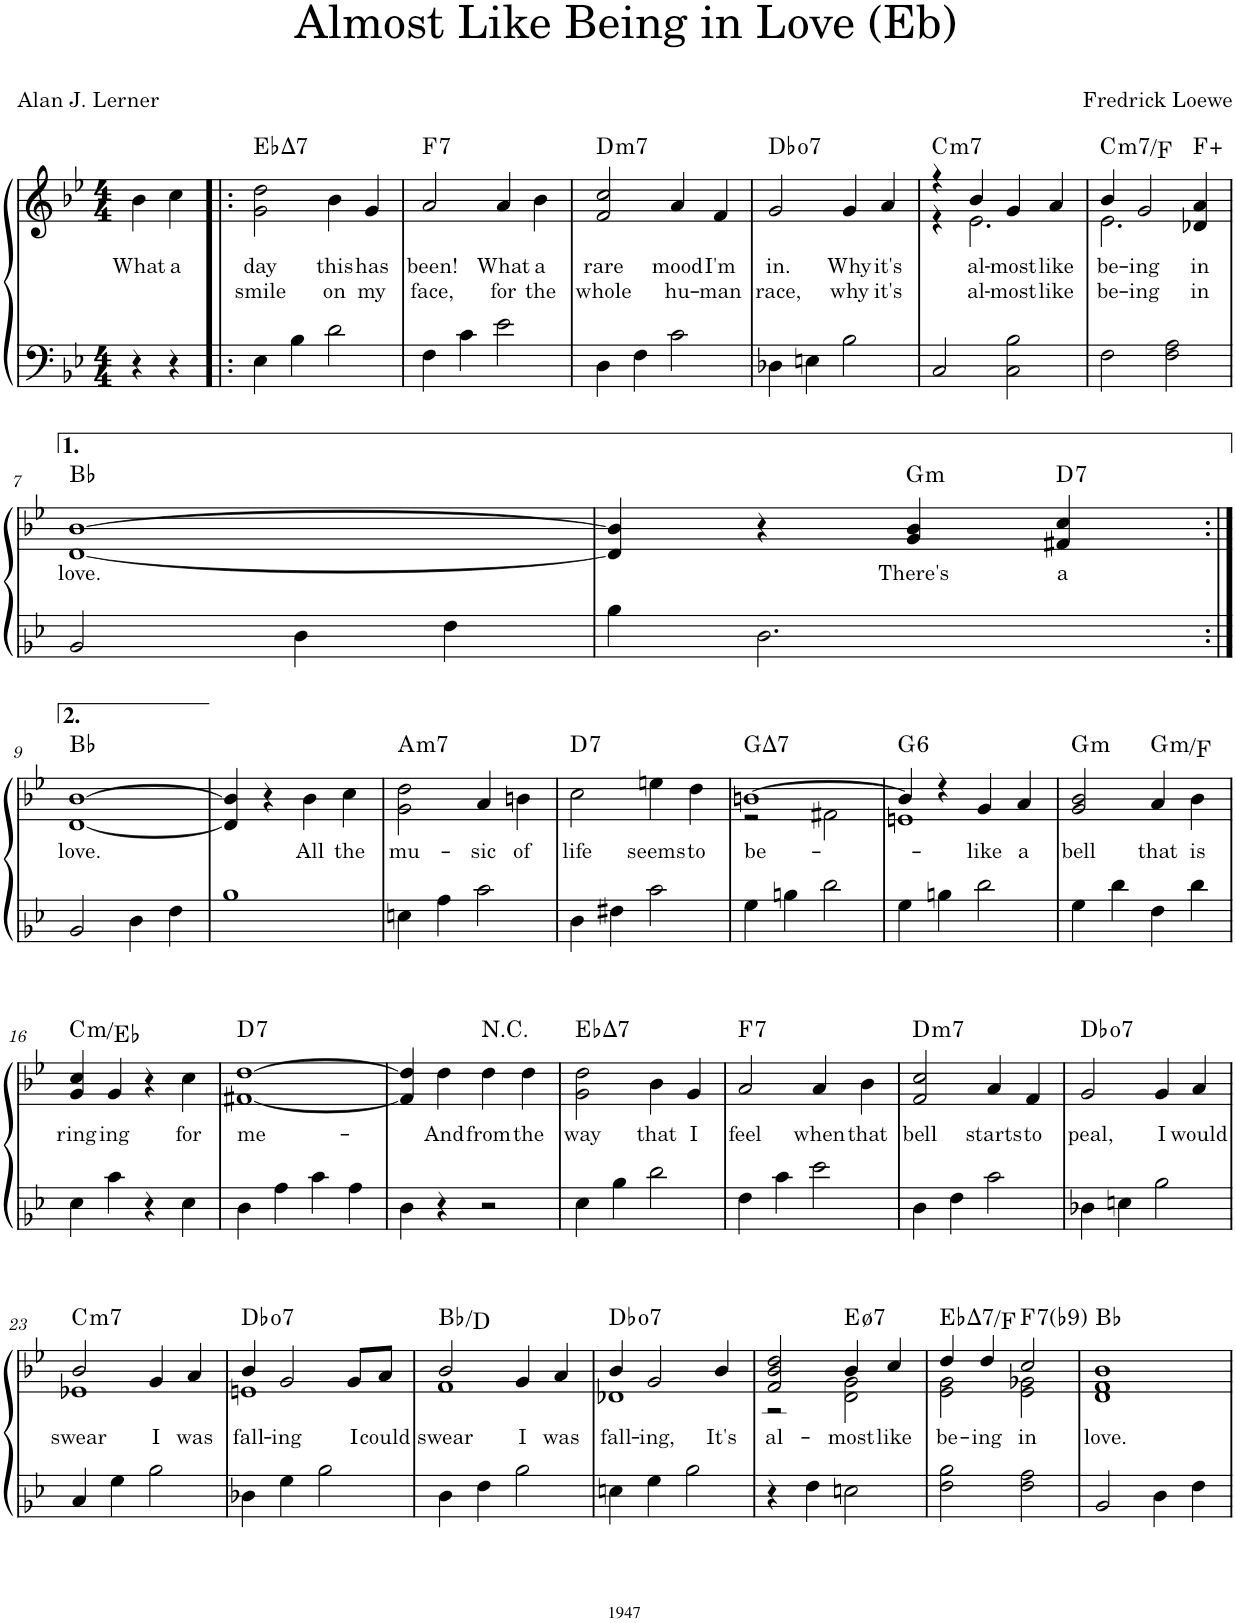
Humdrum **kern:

**kern	**kern	**text	**text	**harte
*part1	*part1	*part1	*part1	*part1
*staff2	*staff1	*staff1	*staff1	*
*I"Piano	*	*	*	*
*I'Pno.	*	*	*	*
*clefF4	*clefG2	*	*	*
*k[b-e-]	*k[b-e-]	*	*	*
*M4/4	*M4/4	*	*	*
=	=	=	=	=
!	!	!LO:LY:b	!	!
4r	4b-\	What	.	.
!	!	!LO:LY:b	!	!
4r	4cc\	a	.	.
=1!|:	=1!|:	=1!|:	=1!|:	=1!|:
!	!	!LO:LY:b	!LO:LY:b	!LO:H:kt=7
4E-\	2g\ 2dd\	day	smile	Eb:maj7
4B-\	.	.	.	.
!	!	!LO:LY:b	!LO:LY:b	!
2d\	4b-\	this	on	.
!	!	!LO:LY:b	!LO:LY:b	!
.	4g/	has	my	.
=2	=2	=2	=2	=2
!	!	!LO:LY:b	!LO:LY:b	!LO:H:kt=7
4F\	2a/	been!	face,	F:7
4c\	.	.	.	.
!	!	!LO:LY:b	!LO:LY:b	!
2e-\	4a/	What	for	.
!	!	!LO:LY:b	!LO:LY:b	!
.	4b-\	a	the	.
=3	=3	=3	=3	=3
!	!	!LO:LY:b	!LO:LY:b	!LO:H:kt=m7
4D\	2f/ 2cc/	rare	whole	D:min7
4F\	.	.	.	.
!	!	!LO:LY:b	!LO:LY:b	!
2c\	4a/	mood	hu-	.
!	!	!LO:LY:b	!LO:LY:b	!
.	4f/	I'm	-man	.
=4	=4	=4	=4	=4
!	!	!LO:LY:b	!LO:LY:b	!LO:H:kt=7
4D-X\	2g/	in.	race,	Db:dim7
4En\	.	.	.	.
!	!	!LO:LY:b	!LO:LY:b	!
2B-\	4g/	Why	why	.
!	!	!LO:LY:b	!LO:LY:b	!
.	4a/	it's	it's	.
=5	=5	=5	=5	=5
*	*^	*	*	*
!	!	!	!	!	!LO:H:kt=m7
2C/	4r	4r	.	.	C:min7
!	!	!	!LO:LY:b	!LO:LY:b	!
.	4b-/	2.e-\	al-	al-	.
!	!	!	!LO:LY:b	!LO:LY:b	!
2C\ 2B-\	4g/	.	-most	-most	.
!	!	!	!LO:LY:b	!LO:LY:b	!
.	4a/	.	like	like	.
=6	=6	=6	=6	=6	=6
!	!	!	!LO:LY:b	!LO:LY:b	!LO:H:kt=m7
2F\	4b-/	2.e-\	be-	be-	C:min7/4
!	!	!	!LO:LY:b	!LO:LY:b	!
.	2g/	.	-ing	-ing	.
2F\ 2A\	.	.	.	.	.
!	!	!	!LO:LY:b	!LO:LY:b	!
.	4d-X/ 4a/	4ryy	in	in	F:aug
!!LO:LB:g=z
=7	=7	=7	=7	=7	=7
!	!	!	!LO:LY:b	!	!
*	*v	*v	*	*	*
2BB-/	[1d [1b-	love.	.	Bb:maj
4D\	.	.	.	.
4F\	.	.	.	.
=8	=8	=8	=8	=8
4B-\	4d/] 4b-/]	.	.	.
2.D\	4r	.	.	.
!	!	!LO:LY:b	!	!LO:H:kt=m
.	4g/ 4b-/	There's	.	G:min
!	!	!LO:LY:b	!	!LO:H:kt=7
.	4f#X/ 4cc/	a	.	D:7
!!LO:LB:g=z
=9:|!	=9:|!	=9:|!	=9:|!	=9:|!
!	!	!LO:LY:b	!	!
2BB-/	[1d [1b-	love.	.	Bb:maj
4D\	.	.	.	.
4F\	.	.	.	.
=10	=10	=10	=10	=10
1B-	4d/] 4b-/]	.	.	.
.	4r	.	.	.
!	!	!LO:LY:b	!	!
.	4b-\	All	.	.
!	!	!LO:LY:b	!	!
.	4cc\	the	.	.
=11	=11	=11	=11	=11
!	!	!LO:LY:b	!	!LO:H:kt=m7
4En\	2g\ 2dd\	mu-	.	A:min7
4A\	.	.	.	.
!	!	!LO:LY:b	!	!
2c\	4a/	-sic	.	.
!	!	!LO:LY:b	!	!
.	4bn\	of	.	.
=12	=12	=12	=12	=12
!	!	!LO:LY:b	!	!LO:H:kt=7
4D\	2cc\	life	.	D:7
4F#X\	.	.	.	.
!	!	!LO:LY:b	!	!
2c\	4een\	seems	.	.
!	!	!LO:LY:b	!	!
.	4dd\	to	.	.
=13	=13	=13	=13	=13
!	!	!LO:LY:b	!	!LO:H:kt=7
*	*^	*	*	*
4G\	[1bn	2r	be-	.	G:maj7
4Bn\	.	.	.	.	.
2d\	.	2f#X\	.	.	.
=14	=14	=14	=14	=14	=14
!	!	!	!	!	!LO:H:kt=6
4G\	4b/]	1en	.	.	G:maj6
4Bn\	4r	.	.	.	.
!	!	!	!LO:LY:b	!	!
2d\	4g/	.	-like	.	.
!	!	!	!LO:LY:b	!	!
.	4a/	.	a	.	.
*	*v	*v	*	*	*
=15	=15	=15	=15	=15
!	!	!LO:LY:b	!	!LO:H:kt=m
4G\	2g/ 2b-/	bell	.	G:min
4d\	.	.	.	.
!	!	!LO:LY:b	!	!LO:H:kt=m
4F\	4a/	that	.	G:min/b7
!	!	!LO:LY:b	!	!
4d\	4b-\	is	.	.
!!LO:LB:g=z
=16	=16	=16	=16	=16
!	!	!LO:LY:b	!	!LO:H:kt=m
4E-\	4g/ 4cc/	ring-	.	C:min/b3
!	!	!LO:LY:b	!	!
4c\	4g/	-ing	.	.
4r	4r	.	.	.
!	!	!LO:LY:b	!	!
4E-\	4cc\	for	.	.
=17	=17	=17	=17	=17
!	!	!LO:LY:b	!	!LO:H:kt=7
4D\	[1f#X [1dd	me-	.	D:7
4A\	.	.	.	.
4c\	.	.	.	.
4A\	.	.	.	.
=18	=18	=18	=18	=18
4D\	4f#/] 4dd/]	.	.	.
!	!	!LO:LY:b	!	!
4r	4dd\	-And	.	.
!	!	!LO:LY:b	!	!LO:H:kt=N.C.
2r	4dd\	from	.	N
!	!	!LO:LY:b	!	!
.	4dd\	the	.	.
=19	=19	=19	=19	=19
!	!	!LO:LY:b	!	!LO:H:kt=7
4E-\	2g\ 2dd\	way	.	Eb:maj7
4B-\	.	.	.	.
!	!	!LO:LY:b	!	!
2d\	4b-\	that	.	.
!	!	!LO:LY:b	!	!
.	4g/	I	.	.
=20	=20	=20	=20	=20
!	!	!LO:LY:b	!	!LO:H:kt=7
4F\	2a/	feel	.	F:7
4c\	.	.	.	.
!	!	!LO:LY:b	!	!
2e-\	4a/	when	.	.
!	!	!LO:LY:b	!	!
.	4b-\	that	.	.
=21	=21	=21	=21	=21
!	!	!LO:LY:b	!	!LO:H:kt=m7
4D\	2f/ 2cc/	bell	.	D:min7
4F\	.	.	.	.
!	!	!LO:LY:b	!	!
2c\	4a/	starts	.	.
!	!	!LO:LY:b	!	!
.	4f/	to	.	.
=22	=22	=22	=22	=22
!	!	!LO:LY:b	!	!LO:H:kt=7
4D-X\	2g/	peal,	.	Db:dim7
4En\	.	.	.	.
!	!	!LO:LY:b	!	!
2B-\	4g/	I	.	.
!	!	!LO:LY:b	!	!
.	4a/	would	.	.
!!LO:LB:g=z
=23	=23	=23	=23	=23
!	!	!LO:LY:b	!	!LO:H:kt=m7
*	*^	*	*	*
4C/	2b-/	1e-X	swear	.	C:min7
4G\	.	.	.	.	.
!	!	!	!LO:LY:b	!	!
2B-\	4g/	.	I	.	.
!	!	!	!LO:LY:b	!	!
.	4a/	.	was	.	.
=24	=24	=24	=24	=24	=24
!	!	!	!LO:LY:b	!	!LO:H:kt=7
4D-X\	4b-/	1en	fall-	.	Db:dim7
!	!	!	!LO:LY:b	!	!
4G\	2g/	.	-ing	.	.
2B-\	.	.	.	.	.
!	!	!	!LO:LY:b	!	!
.	8g/L	.	I	.	.
!	!	!	!LO:LY:b	!	!
.	8a/J	.	could	.	.
=25	=25	=25	=25	=25	=25
!	!	!	!LO:LY:b	!	!
4D\	2b-/	1f	swear	.	Bb:maj/3
4F\	.	.	.	.	.
!	!	!	!LO:LY:b	!	!
2B-\	4g/	.	I	.	.
!	!	!	!LO:LY:b	!	!
.	4a/	.	was	.	.
=26	=26	=26	=26	=26	=26
!	!	!	!LO:LY:b	!	!LO:H:kt=7
4En\	4b-/	1d-X	fall-	.	Db:dim7
!	!	!	!LO:LY:b	!	!
4G\	2g/	.	-ing,	.	.
2B-\	.	.	.	.	.
!	!	!	!LO:LY:b	!	!
.	4b-/	.	It's	.	.
=27	=27	=27	=27	=27	=27
!	!	!	!LO:LY:b	!	!
4r	2f/ 2b-/ 2dd/	2r	al-	.	.
4F\	.	.	.	.	.
!	!	!	!LO:LY:b	!	!LO:H:kt=7
2En\	4b-/	2d\ 2g\	-most	.	E:hdim7
!	!	!	!LO:LY:b	!	!
.	4cc/	.	like	.	.
=28	=28	=28	=28	=28	=28
!	!	!	!LO:LY:b	!	!LO:H:kt=7
2F\ 2B-\	4dd/	2e-\ 2g\	be-	.	Eb:maj7/2
!	!	!	!LO:LY:b	!	!
.	4dd/	.	-ing	.	.
!	!	!	!LO:LY:b	!	!LO:H:kt=7
2F\ 2A\	2cc/	2e-\ 2g-X\	in	.	F:7(b9)
=29	=29	=29	=29	=29	=29
!	!	!	!LO:LY:b	!	!
*	*v	*v	*	*	*
2BB-/	1d 1f 1b-	love.	.	Bb:maj
4D\	.	.	.	.
4F\	.	.	.	.
=	=	=	=	=
*-	*-	*-	*-	*-
